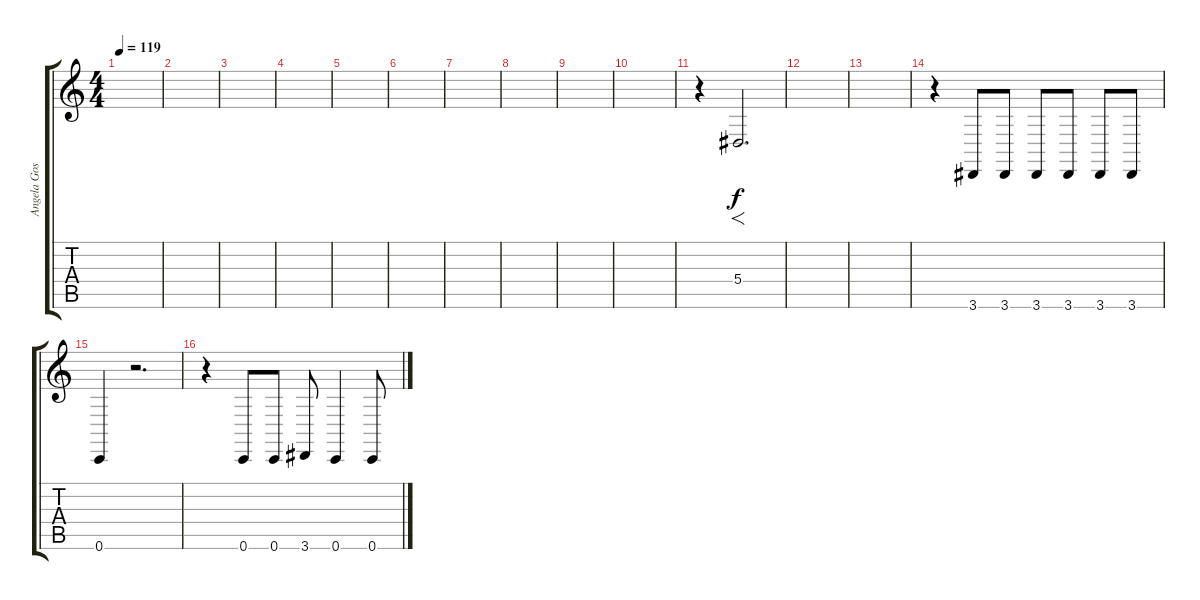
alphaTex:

\track ("Angela Gossow (Vocals)" "Angela Gos") {instrument lead5charang}
\staff {score tabs}
\tuning (C4 G3 Eb3 Bb2 F2 C2) {hide}
\ts (4 4)
\tempo 119
\clef g2
\ks c
|
|
|
|
|
|
|
|
|
|
r.4 5.4.2{f d instrument applause} |
|
|
r.4 3.6.8 3.6.8 3.6.8 3.6.8 3.6.8 3.6.8 |
0.6.4 r.2{d} |
r.4 0.6.8 0.6.8 3.6.8 0.6.4 0.6.8
